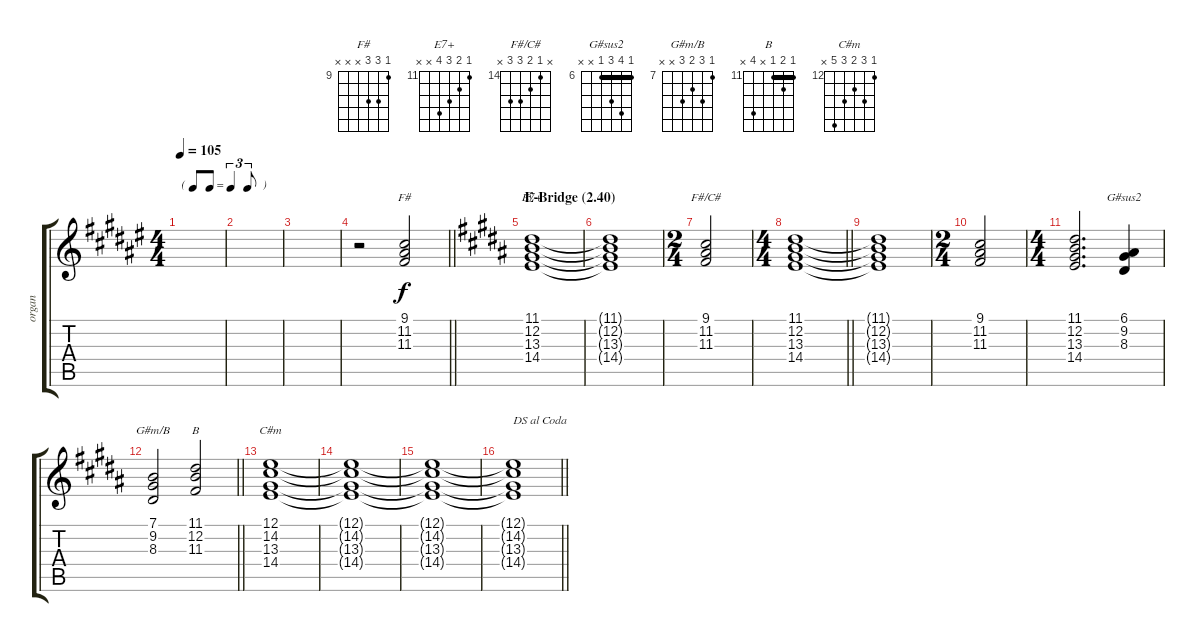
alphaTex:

\track ("organ" "organ") {instrument drawbarorgan}
\staff {score tabs}
\tuning (E4 B3 G3 D3 A2 E2) {hide}
\chord ("F#" 9 11 11 x x x) {firstfret 9}
\chord ("E7+" 11 12 13 14 x x) {firstfret 11}
\chord ("F#/C#" x 14 15 16 16 x) {firstfret 14}
\chord ("G#sus2" 6 9 8 6 x x) {firstfret 6 barre 6}
\chord ("G#m/B" 7 9 8 9 x x) {firstfret 7}
\chord ("B" 11 12 11 x 14 x) {firstfret 11 barre 11}
\chord ("C#m" 12 14 13 14 16 x) {firstfret 12}
\ts (4 4)
\tf triplet8th
\tempo 105
\clef g2
\ks d#minor
|
|
|
\barLineRight lightlight
r.2 (9.1 11.2 11.3).2{ch "F#"} |
\section ("" "E-Bridge (2.40)")
\ks b
(11.1 12.2 13.3 14.4).1{ch "E7+"} |
(11.1{t} 12.2{t} 13.3{t} 14.4{t}).1 |
\ts (2 4)
(9.1 11.2 11.3).2{ch "F#/C#"} |
\ts (4 4)
\barLineRight lightlight
(11.1 12.2 13.3 14.4).1 |
(11.1{t} 12.2{t} 13.3{t} 14.4{t}).1 |
\ts (2 4)
(9.1 11.2 11.3).2 |
\ts (4 4)
(11.1 12.2 13.3 14.4).2{d} (6.1 9.2 8.3).4{ch "G#sus2"} |
\barLineRight lightlight
(7.1 9.2 8.3).2{ch "G#m/B"} (11.1 12.2 11.3).2{ch "B"} |
(12.1 14.2 13.3 14.4).1{ch "C#m"} |
(12.1{t} 14.2{t} 13.3{t} 14.4{t}).1 |
(12.1{t} 14.2{t} 13.3{t} 14.4{t}).1{volume 0} |
\barLineRight lightlight
(12.1{t} 14.2{t} 13.3{t} 14.4{t}).1{txt "DS al Coda"}
